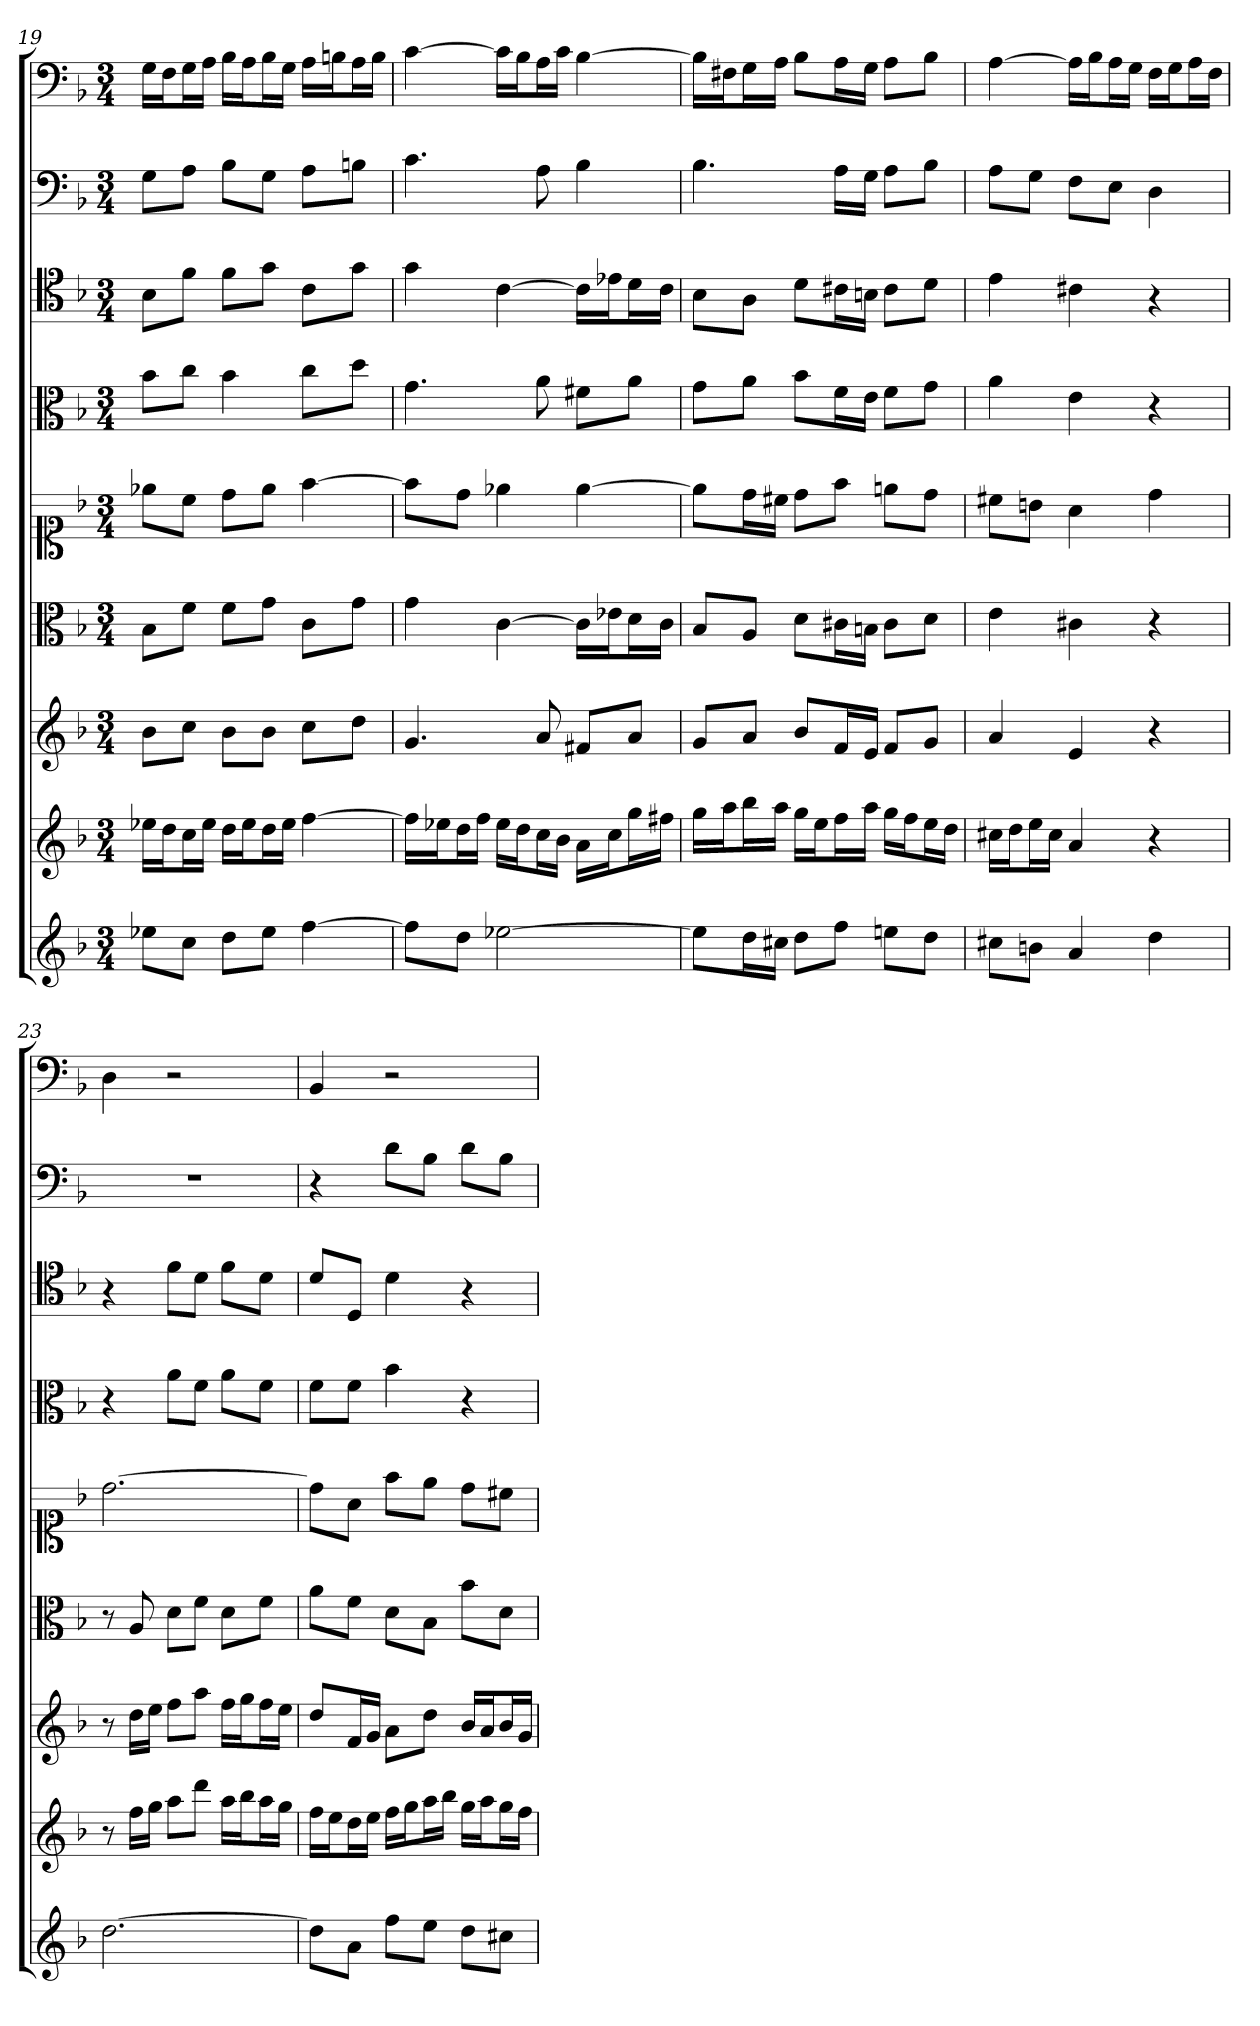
**kern	**kern	**kern	**kern	**kern	**kern	**kern	**kern	**kern
*part9	*part8	*part7	*part6	*part5	*part4	*part3	*part2	*part1
*staff9	*staff8	*staff7	*staff6	*staff5	*staff4	*staff3	*staff2	*staff1
*	*	*	*clefC3	*clefC1	*clefC3	*clefC4	*clefF4	*clefF4
*k[b-]	*k[b-]	*k[b-]	*k[b-]	*k[b-]	*k[b-]	*k[b-]	*k[b-]	*k[b-]
*d:	*d:	*d:	*d:	*d:	*d:	*d:	*d:	*d:
*M3/4	*M3/4	*M3/4	*M3/4	*M3/4	*M3/4	*M3/4	*M3/4	*M3/4
=19	=19	=19	=19	=19	=19	=19	=19	=19
8ee-XL	16ee-XLL	8b-L	8B-\L	8ee-X\L	8b-\L	8B-\L	8G\L	16G\LL
.	16ddJ	.	.	.	.	.	.	16F\J
8ccJ	16ccL	8ccJ	8f\J	8cc\J	8cc\J	8f\J	8A\J	16G\L
.	16ee-JJ	.	.	.	.	.	.	16A\JJ
8ddL	16ddLL	8b-L	8f\L	8dd\L	4b-	8f\L	8B-\L	16B-\LL
.	16ee-J	.	.	.	.	.	.	16A\J
8ee-J	16ddL	8b-J	8g\J	8ee-\J	.	8g\J	8G\J	16B-\L
.	16ee-JJ	.	.	.	.	.	.	16G\JJ
[4ff	[4ff	8ccL	8c\L	[4ff	8cc\L	8c\L	8A\L	16A\LL
.	.	.	.	.	.	.	.	16Bn\J
.	.	8ddJ	8g\J	.	8dd\J	8g\J	8Bn\J	16A\L
.	.	.	.	.	.	.	.	16B\JJ
=20	=20	=20	=20	=20	=20	=20	=20	=20
8ffL]	16ffLL]	4.g	4g	8ff\L]	4.g	4g	4.c	[4c
.	16ee-XJ	.	.	.	.	.	.	.
8ddJ	16ddL	.	.	8dd\J	.	.	.	.
.	16ffJJ	.	.	.	.	.	.	.
[2ee-X	16ee-LL	.	[4c	4ee-X	.	[4c	.	16c\LL]
.	16ddJ	.	.	.	.	.	.	16B-\J
.	16ccL	8a	.	.	8a	.	8A	16A\L
.	16b-JJ	.	.	.	.	.	.	16c\JJ
.	16aLL	8f#XL	16c\LL]	[4ee-	8f#X\L	16c\LL]	4B-	[4B-
.	16ccJ	.	16e-X\J	.	.	16e-X\J	.	.
.	16ggL	8aJ	16d\L	.	8a\J	16d\L	.	.
.	16ff#XJJ	.	16c\JJ	.	.	16c\JJ	.	.
=21	=21	=21	=21	=21	=21	=21	=21	=21
8ee-L]	16ggLL	8gL	8B-/L	8ee-\L]	8g\L	8B-\L	4.B-	16B-\LL]
.	16aaJ	.	.	.	.	.	.	16F#X\J
16ddL	16bb-L	8aJ	8A/J	16dd\L	8a\J	8A\J	.	16G\L
16cc#XJJ	16aaJJ	.	.	16cc#X\JJ	.	.	.	16A\JJ
8ddL	16ggLL	8b-L	8d\L	8dd\L	8b-\L	8d\L	.	8B-\L
.	16eeJ	.	.	.	.	.	.	.
8ffJ	16ffL	16fL	16c#X\L	8ff\J	16f\L	16c#X\L	16A\LL	16A\L
.	16aaJJ	16eJJ	16Bn\JJ	.	16e\JJ	16Bn\JJ	16G\JJ	16G\JJ
8eenL	16ggLL	8fL	8c#\L	8een\L	8f\L	8c#\L	8A\L	8A\L
.	16ffJ	.	.	.	.	.	.	.
8ddJ	16eeL	8gJ	8d\J	8dd\J	8g\J	8d\J	8B-\J	8B-\J
.	16ddJJ	.	.	.	.	.	.	.
=22	=22	=22	=22	=22	=22	=22	=22	=22
8cc#XL	16cc#XLL	4a	4e	8cc#X\L	4a	4e	8A\L	[4A
.	16ddJ	.	.	.	.	.	.	.
8bnJ	16eeL	.	.	8bn\J	.	.	8G\J	.
.	16cc#JJ	.	.	.	.	.	.	.
4a	4a	4e	4c#X	4a	4e	4c#X	8F\L	16A\LL]
.	.	.	.	.	.	.	.	16B-\J
.	.	.	.	.	.	.	8E\J	16A\L
.	.	.	.	.	.	.	.	16G\JJ
4dd	4r	4r	4r	4dd	4r	4r	4D	16F\LL
.	.	.	.	.	.	.	.	16G\J
.	.	.	.	.	.	.	.	16A\L
.	.	.	.	.	.	.	.	16F\JJ
=23	=23	=23	=23	=23	=23	=23	=23	=23
[2.dd	8r	8r	8r	[2.dd	4r	4r	2.r	4D
.	16ffLL	16ddLL	8A	.	.	.	.	.
.	16ggJJ	16eeJJ	.	.	.	.	.	.
.	8aaL	8ffL	8d\L	.	8a\L	8f\L	.	2r
.	8dddJ	8aaJ	8f\J	.	8f\J	8d\J	.	.
.	16aaLL	16ffLL	8d\L	.	8a\L	8f\L	.	.
.	16bb-J	16ggJ	.	.	.	.	.	.
.	16aaL	16ffL	8f\J	.	8f\J	8d\J	.	.
.	16ggJJ	16eeJJ	.	.	.	.	.	.
=24	=24	=24	=24	=24	=24	=24	=24	=24
8ddL]	16ffLL	8ddL	8a\L	8dd\L]	8f\L	8d/L	4r	4BB-
.	16eeJ	.	.	.	.	.	.	.
8aJ	16ddL	16fL	8f\J	8a\J	8f\J	8D/J	.	.
.	16eeJJ	16gJJ	.	.	.	.	.	.
8ffL	16ffLL	8aL	8d\L	8ff\L	4b-	4d	8d\L	2r
.	16ggJ	.	.	.	.	.	.	.
8eeJ	16aaL	8ddJ	8B-\J	8ee\J	.	.	8B-\J	.
.	16bb-JJ	.	.	.	.	.	.	.
8ddL	16ggLL	16b-LL	8b-\L	8dd\L	4r	4r	8d\L	.
.	16aaJ	16aJ	.	.	.	.	.	.
8cc#XJ	16ggL	16b-L	8d\J	8cc#X\J	.	.	8B-\J	.
.	16ffJJ	16gJJ	.	.	.	.	.	.
=	=	=	=	=	=	=	=	=
*-	*-	*-	*-	*-	*-	*-	*-	*-
